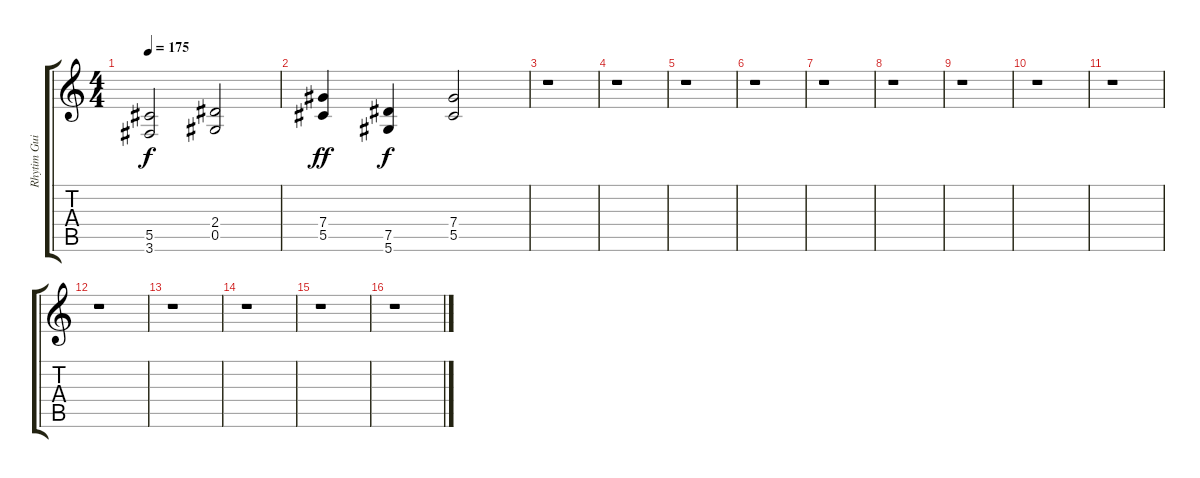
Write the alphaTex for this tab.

\track ("Rhytim Guitar" "Rhytim Gui") {instrument distortionguitar}
\staff {score tabs}
\tuning (Eb4 Bb3 Gb3 Db3 Ab2 Eb2) {hide}
\ts (4 4)
\tempo 175
\clef g2
\ks c
(5.5 3.6).2{dy f} (2.4 0.5).2 |
(7.4 5.5).4{dy ff} (7.5 5.6).4{dy f} (7.4 5.5).2 |
r.1 |
r.1 |
r.1 |
r.1 |
r.1 |
r.1 |
r.1 |
r.1 |
r.1 |
r.1 |
r.1 |
r.1 |
r.1 |
r.1
